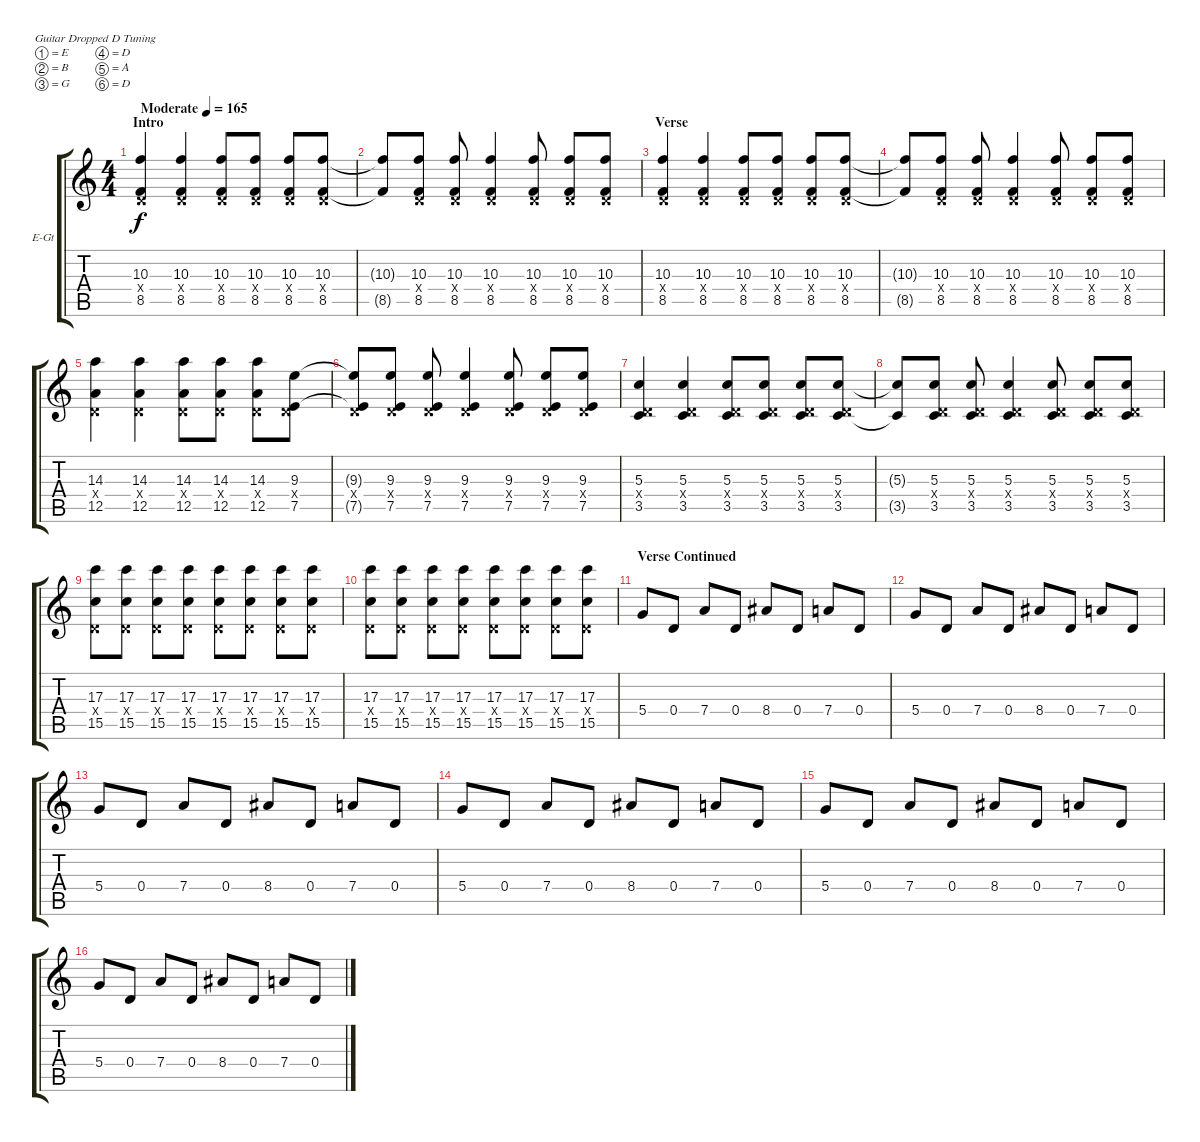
\bracketExtendMode groupsimilarinstruments
\firstSystemTrackNameOrientation horizontal
\otherSystemsTrackNameOrientation horizontal
\track ("Joey Wilson" "E-Gt") {instrument distortionguitar}
\staff {score tabs}
\tuning (E4 B3 G3 D3 A2 D2)
\ts (4 4)
\beaming (8 2 2 2 2)
\section ("" "Intro")
\tempo (165 "Moderate")
\clef g2
\ks c
(10.3 0.4{x} 8.5).4{dy f instrument distortionguitar} (10.3 0.4{x} 8.5).4 (10.3 0.4{x} 8.5).8 (10.3 0.4{x} 8.5).8 (10.3 0.4{x} 8.5).8 (10.3 0.4{x} 8.5).8 |
(10.3{t} 8.5{t}).8 (10.3 0.4{x} 8.5).8 (10.3 0.4{x} 8.5).8 (10.3 0.4{x} 8.5).4 (10.3 0.4{x} 8.5).8 (10.3 0.4{x} 8.5).8 (10.3 0.4{x} 8.5).8 |
\section ("" "Verse")
(10.3 0.4{x} 8.5).4 (10.3 0.4{x} 8.5).4 (10.3 0.4{x} 8.5).8 (10.3 0.4{x} 8.5).8 (10.3 0.4{x} 8.5).8 (10.3 0.4{x} 8.5).8 |
(10.3{t} 8.5{t}).8 (10.3 0.4{x} 8.5).8 (10.3 0.4{x} 8.5).8 (10.3 0.4{x} 8.5).4 (10.3 0.4{x} 8.5).8 (10.3 0.4{x} 8.5).8 (10.3 0.4{x} 8.5).8 |
(14.3 0.4{x} 12.5).4 (14.3 0.4{x} 12.5).4 (14.3 0.4{x} 12.5).8 (14.3 0.4{x} 12.5).8 (14.3 0.4{x} 12.5).8 (9.3 0.4{x} 7.5).8 |
(9.3{t} 7.5{t} 0.4{x}).8 (9.3 0.4{x} 7.5).8 (9.3 0.4{x} 7.5).8 (9.3 0.4{x} 7.5).4 (9.3 0.4{x} 7.5).8 (9.3 0.4{x} 7.5).8 (9.3 0.4{x} 7.5).8 |
(5.3 0.4{x} 3.5).4 (5.3 0.4{x} 3.5).4 (5.3 0.4{x} 3.5).8 (5.3 0.4{x} 3.5).8 (5.3 0.4{x} 3.5).8 (5.3 0.4{x} 3.5).8 |
(5.3{t} 3.5{t}).8 (5.3 0.4{x} 3.5).8 (5.3 0.4{x} 3.5).8 (5.3 0.4{x} 3.5).4 (5.3 0.4{x} 3.5).8 (5.3 0.4{x} 3.5).8 (5.3 0.4{x} 3.5).8 |
(17.3 0.4{x} 15.5).8 (17.3 0.4{x} 15.5).8 (17.3 0.4{x} 15.5).8 (17.3 0.4{x} 15.5).8 (17.3 0.4{x} 15.5).8 (17.3 0.4{x} 15.5).8 (17.3 0.4{x} 15.5).8 (17.3 0.4{x} 15.5).8 |
(17.3 0.4{x} 15.5).8 (17.3 0.4{x} 15.5).8 (17.3 0.4{x} 15.5).8 (17.3 0.4{x} 15.5).8 (17.3 0.4{x} 15.5).8 (17.3 0.4{x} 15.5).8 (17.3 0.4{x} 15.5).8 (17.3 0.4{x} 15.5).8 |
\section ("" "Verse Continued")
5.4.8 0.4.8 7.4.8 0.4.8 8.4.8 0.4.8 7.4.8 0.4.8 |
5.4.8 0.4.8 7.4.8 0.4.8 8.4.8 0.4.8 7.4.8 0.4.8 |
5.4.8 0.4.8 7.4.8 0.4.8 8.4.8 0.4.8 7.4.8 0.4.8 |
5.4.8 0.4.8 7.4.8 0.4.8 8.4.8 0.4.8 7.4.8 0.4.8 |
5.4.8 0.4.8 7.4.8 0.4.8 8.4.8 0.4.8 7.4.8 0.4.8 |
5.4.8 0.4.8 7.4.8 0.4.8 8.4.8 0.4.8 7.4.8 0.4.8
